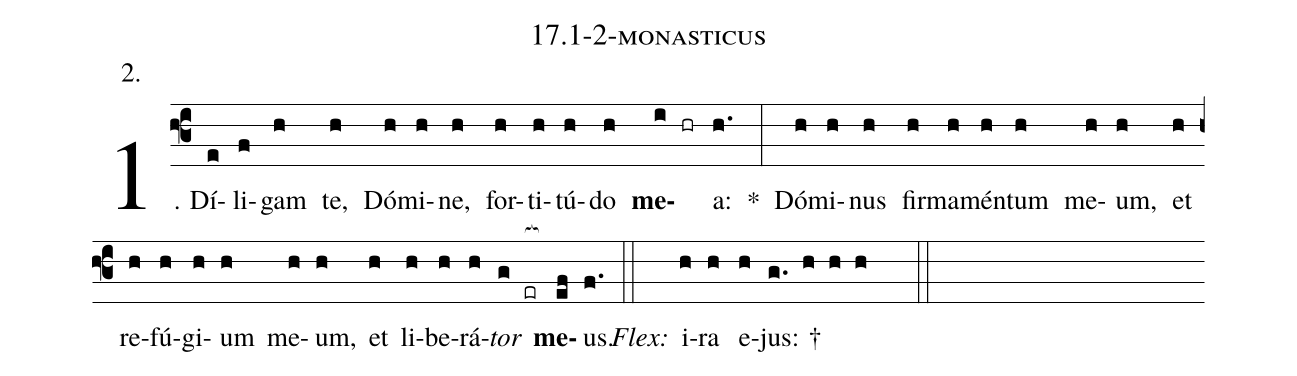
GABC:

name: 17.1-2-monasticus;
annotation: 2.;
%%
(f3)1. Dí(e)li(f)gam(h) te,(h) Dó(h)mi(h)ne,(h) for(h)ti(h)tú(h)do(h) <b>me</b>(i hr)a:(h.) *(:) Dó(h)mi(h)nus(h) fir(h)ma(h)mén(h)tum(h) me(h)um,(h) et(h) re(h)fú(h)gi(h)um(h) me(h)um,(h) et(h) li(h)be(h)rá(h)<i>tor</i>(g er[ocb:1{]) <b>me</b>(ef[ocb:0}])us.(f.) (::)
<i>Flex:</i>()  i(h)ra(h) e(h)jus: †(g. h h h  ::)
